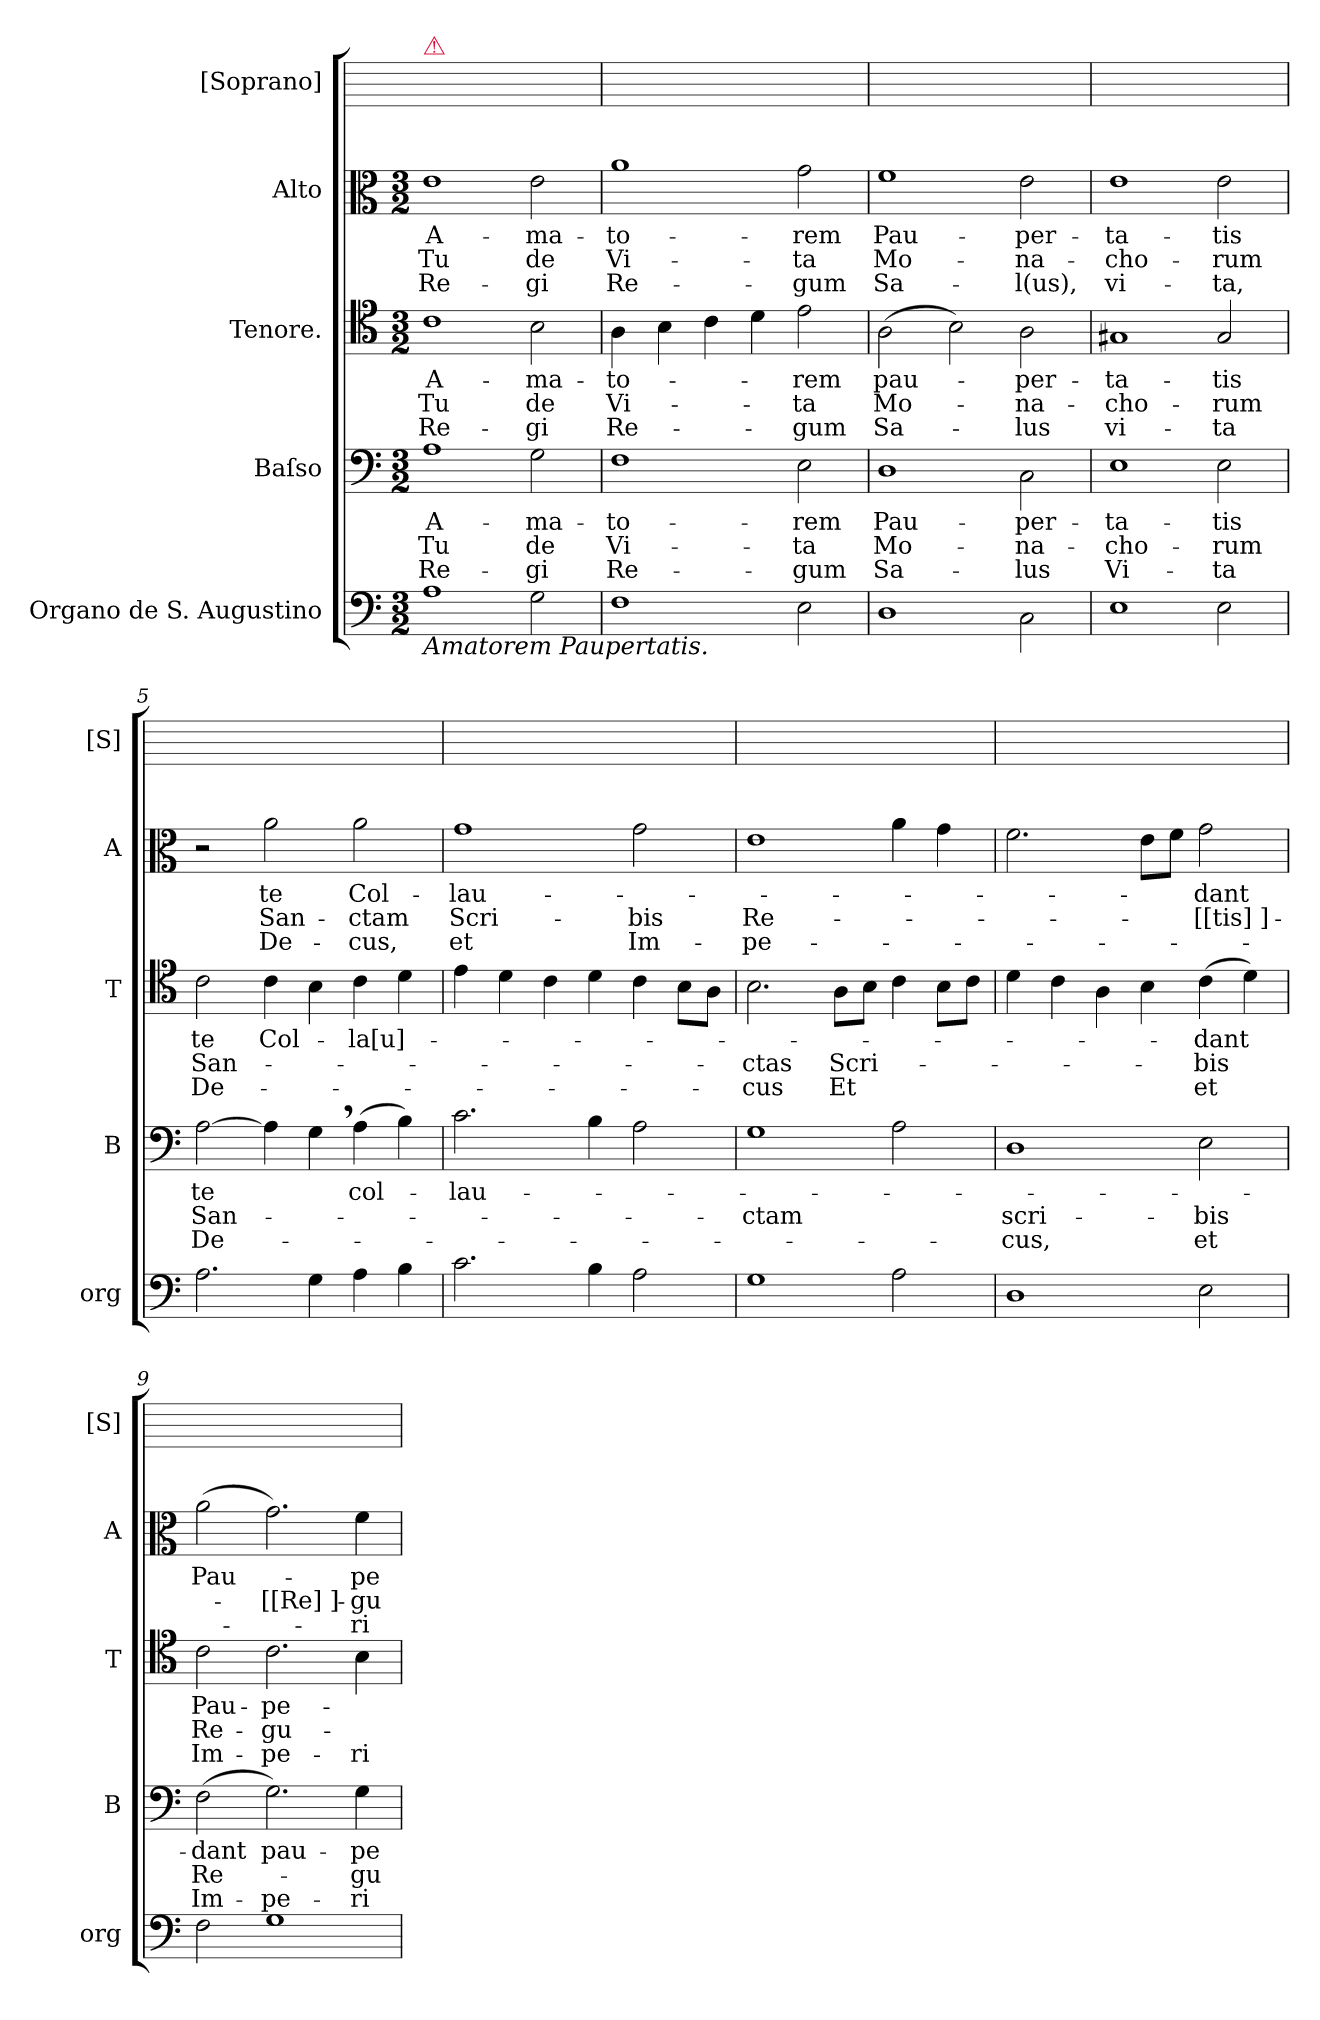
**kern	**kern	**text	**text	**text	**kern	**text	**text	**text	**kern	**text	**text	**text	**kern
*part5	*part4	*part4	*part4	*part4	*part3	*part3	*part3	*part3	*part2	*part2	*part2	*part2	*part1
*staff5	*staff4	*staff4	*staff4	*staff4	*staff3	*staff3	*staff3	*staff3	*staff2	*staff2	*staff2	*staff2	*staff1
*I"Organo de S. Augustino	*I"Baſso	*	*	*	*I"Tenore.	*	*	*	*I"Alto	*	*	*	*I"[Soprano]
*I'org	*I'B	*	*	*	*I'T	*	*	*	*I'A	*	*	*	*I'[S]
*clefF4	*clefF4	*	*	*	*clefC4	*	*	*	*clefC3	*	*	*	*
*k[]	*k[]	*	*	*	*k[]	*	*	*	*k[]	*	*	*	*
*a:	*a:	*	*	*	*a:	*	*	*	*a:	*	*	*	*
*M3/2	*M3/2	*	*	*	*M3/2	*	*	*	*M3/2	*	*	*	*
=1	=1	=1	=1	=1	=1	=1	=1	=1	=1	=1	=1	=1	=1
!	!	!	!	!	!	!	!	!	!	!	!	!	!LO:TX:a:color=crimson:t=⚠
!LO:TX:b:i:t=Amatorem Paupertatis.	!	!	!	!	!	!	!	!	!	!	!	!	!
1A	1A	A-	Tu	Re-	1c	A-	Tu	Re-	1e	A-	Tu	Re-	1.ryy
2G\	2G\	-ma-	de	-gi	2B\	-ma-	de	-gi	2e\	-ma-	de	-gi	.
=2	=2	=2	=2	=2	=2	=2	=2	=2	=2	=2	=2	=2	=2
1F	1F	-to-	Vi-	Re-	4A\	-to-	Vi-	Re-	1a	-to-	Vi-	Re-	1.ryy
.	.	.	.	.	4B\	.	.	.	.	.	.	.	.
.	.	.	.	.	4c\	.	.	.	.	.	.	.	.
.	.	.	.	.	4d\	.	.	.	.	.	.	.	.
2E\	2E\	-rem	-ta	-gum	2e\	-rem	-ta	-gum	2g\	-rem	-ta	-gum	.
=3	=3	=3	=3	=3	=3	=3	=3	=3	=3	=3	=3	=3	=3
1D	1D	Pau-	Mo-	Sa-	(>2A\	pau-	Mo-	Sa-	1f	Pau-	Mo-	Sa-	1.ryy
.	.	.	.	.	2B\)	.	.	.	.	.	.	.	.
2C\	2C\	-per-	-na-	-lus	2A\	-per-	-na-	-lus	2e\	-per-	-na-	-l(us),	.
=4	=4	=4	=4	=4	=4	=4	=4	=4	=4	=4	=4	=4	=4
1E	1E	-ta-	-cho-	Vi-	1G#X	-ta-	-cho-	vi-	1e	-ta-	-cho-	vi-	1.ryy
2E\	2E\	-tis	-rum	-ta	2G#/	-tis	-rum	-ta	2e\	-tis	-rum	-ta,	.
=5	=5	=5	=5	=5	=5	=5	=5	=5	=5	=5	=5	=5	=5
2.A\	[2A\	te	San-	De-	2c\	te	San-	De-	2r	.	.	.	1.ryy
.	4A\]	.	.	.	4c\	Col-	.	.	2a\	te	San-	De-	.
4G\	4G,<\	.	.	.	4B\	.	.	.	.	.	.	.	.
4A\	(>4A\	col-	.	.	4c\	-la[u]-	.	.	2a\	Col-	-ctam	-cus,	.
4B\	4B\)	.	.	.	4d\	.	.	.	.	.	.	.	.
=6	=6	=6	=6	=6	=6	=6	=6	=6	=6	=6	=6	=6	=6
2.c\	2.c\	-lau-	.	.	4e\	.	.	.	1g	-lau-	Scri-	et	1.ryy
.	.	.	.	.	4d\	.	.	.	.	.	.	.	.
.	.	.	.	.	4c\	.	.	.	.	.	.	.	.
4B\	4B\	.	.	.	4d\	.	.	.	.	.	.	.	.
2A\	2A\	.	.	.	4c\	.	.	.	2g\	.	-bis	Im-	.
.	.	.	.	.	8B\L	.	.	.	.	.	.	.	.
.	.	.	.	.	8A\J	.	.	.	.	.	.	.	.
=7	=7	=7	=7	=7	=7	=7	=7	=7	=7	=7	=7	=7	=7
1G	1G	.	ctam	.	2.B\	.	-ctas	-cus	1e	.	Re-	-pe-	1.ryy
.	.	.	.	.	8A\L	.	Scri-	Et	.	.	.	.	.
.	.	.	.	.	8B\J	.	.	.	.	.	.	.	.
2A\	2A\	.	.	.	4c\	.	.	.	4a\	.	.	.	.
.	.	.	.	.	8B\L	.	.	.	4g\	.	.	.	.
.	.	.	.	.	8c\J	.	.	.	.	.	.	.	.
=8	=8	=8	=8	=8	=8	=8	=8	=8	=8	=8	=8	=8	=8
1D	1D	.	scri-	-cus,	4d\	.	.	.	2.f\	.	.	.	1.ryy
.	.	.	.	.	4c\	.	.	.	.	.	.	.	.
.	.	.	.	.	4A\	.	.	.	.	.	.	.	.
.	.	.	.	.	4B\	.	.	.	8e\L	.	.	.	.
.	.	.	.	.	.	.	.	.	8f\J	.	.	.	.
2E\	2E\	.	-bis	et	(>4c\	-dant	-bis	et	2g\	-dant	-[[tis]]-	.	.
.	.	.	.	.	4d\)	.	.	.	.	.	.	.	.
=9	=9	=9	=9	=9	=9	=9	=9	=9	=9	=9	=9	=9	=9
2F\	(>2F\	-dant	Re-	Im-	2c\	Pau-	Re-	Im-	(>2a\	Pau-	.	.	1.ryy
1G	2.G\)	pau-	.	pe-	2.c\	-pe-	-gu-	-pe-	2.g\)	.	-[[Re]]-	.	.
.	4G\	-pe-	-gu-	-ri-	4B\	.	.	-ri-	4f\	-pe-	-gu-	-ri-	.
=	=	=	=	=	=	=	=	=	=	=	=	=	=
*-	*-	*-	*-	*-	*-	*-	*-	*-	*-	*-	*-	*-	*-
